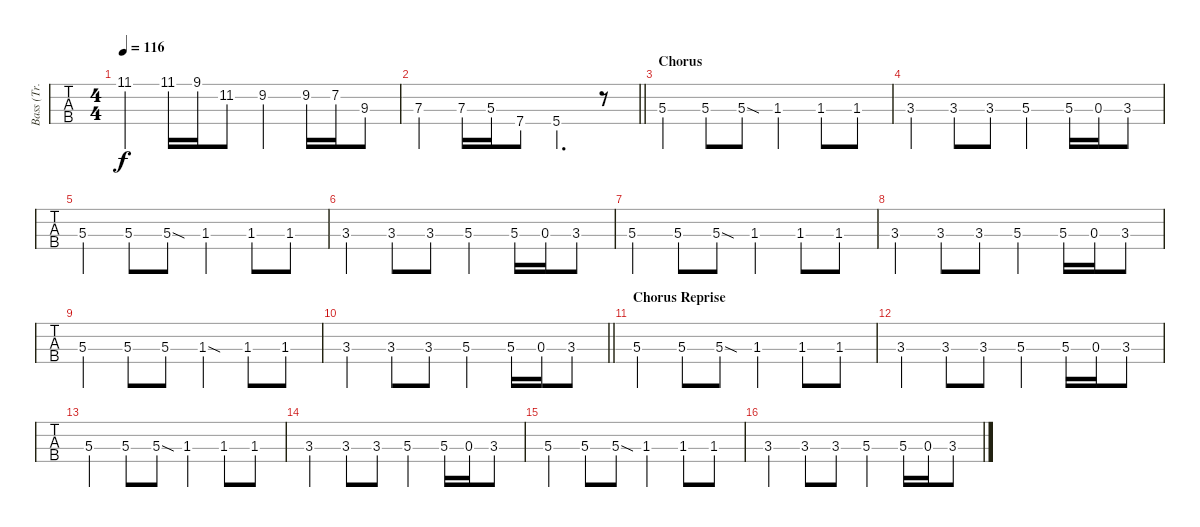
\track ("Bass (Tr. 6A/Tr. 11B)" "Bass (Tr. ") {instrument electricbasspick}
\staff {tabs}
\tuning (G2 D2 A1 E1) {hide}
\ts (4 4)
\tempo 116
\clef f4
\ks c
11.1.4{dy f} 11.1.16 9.1.16 11.2.8 9.2.4 9.2.16 7.2.16 9.3.8 |
\barLineRight lightlight
7.3.4 7.3.16 5.3.16 7.4.8 5.4.4{d} r.8 |
\section ("" "Chorus")
5.3.4 5.3.8 5.3{sod}.8 1.3.4 1.3.8 1.3.8 |
3.3.4 3.3.8 3.3.8 5.3.4 5.3.16 0.3.16 3.3.8 |
5.3.4 5.3.8 5.3{sod}.8 1.3.4 1.3.8 1.3.8 |
3.3.4 3.3.8 3.3.8 5.3.4 5.3.16 0.3.16 3.3.8 |
5.3.4 5.3.8 5.3{sod}.8 1.3.4 1.3.8 1.3.8 |
3.3.4 3.3.8 3.3.8 5.3.4 5.3.16 0.3.16 3.3.8 |
5.3.4 5.3.8 5.3.8 1.3{sod}.4 1.3.8 1.3.8 |
\barLineRight lightlight
3.3.4 3.3.8 3.3.8 5.3.4 5.3.16 0.3.16 3.3.8 |
\section ("" "Chorus Reprise")
5.3.4 5.3.8 5.3{sod}.8 1.3.4 1.3.8 1.3.8 |
3.3.4 3.3.8 3.3.8 5.3.4 5.3.16 0.3.16 3.3.8 |
5.3.4 5.3.8 5.3{sod}.8 1.3.4 1.3.8 1.3.8 |
3.3.4 3.3.8 3.3.8 5.3.4 5.3.16 0.3.16 3.3.8 |
5.3.4 5.3.8 5.3{sod}.8 1.3.4 1.3.8 1.3.8 |
3.3.4 3.3.8 3.3.8 5.3.4 5.3.16 0.3.16 3.3.8
